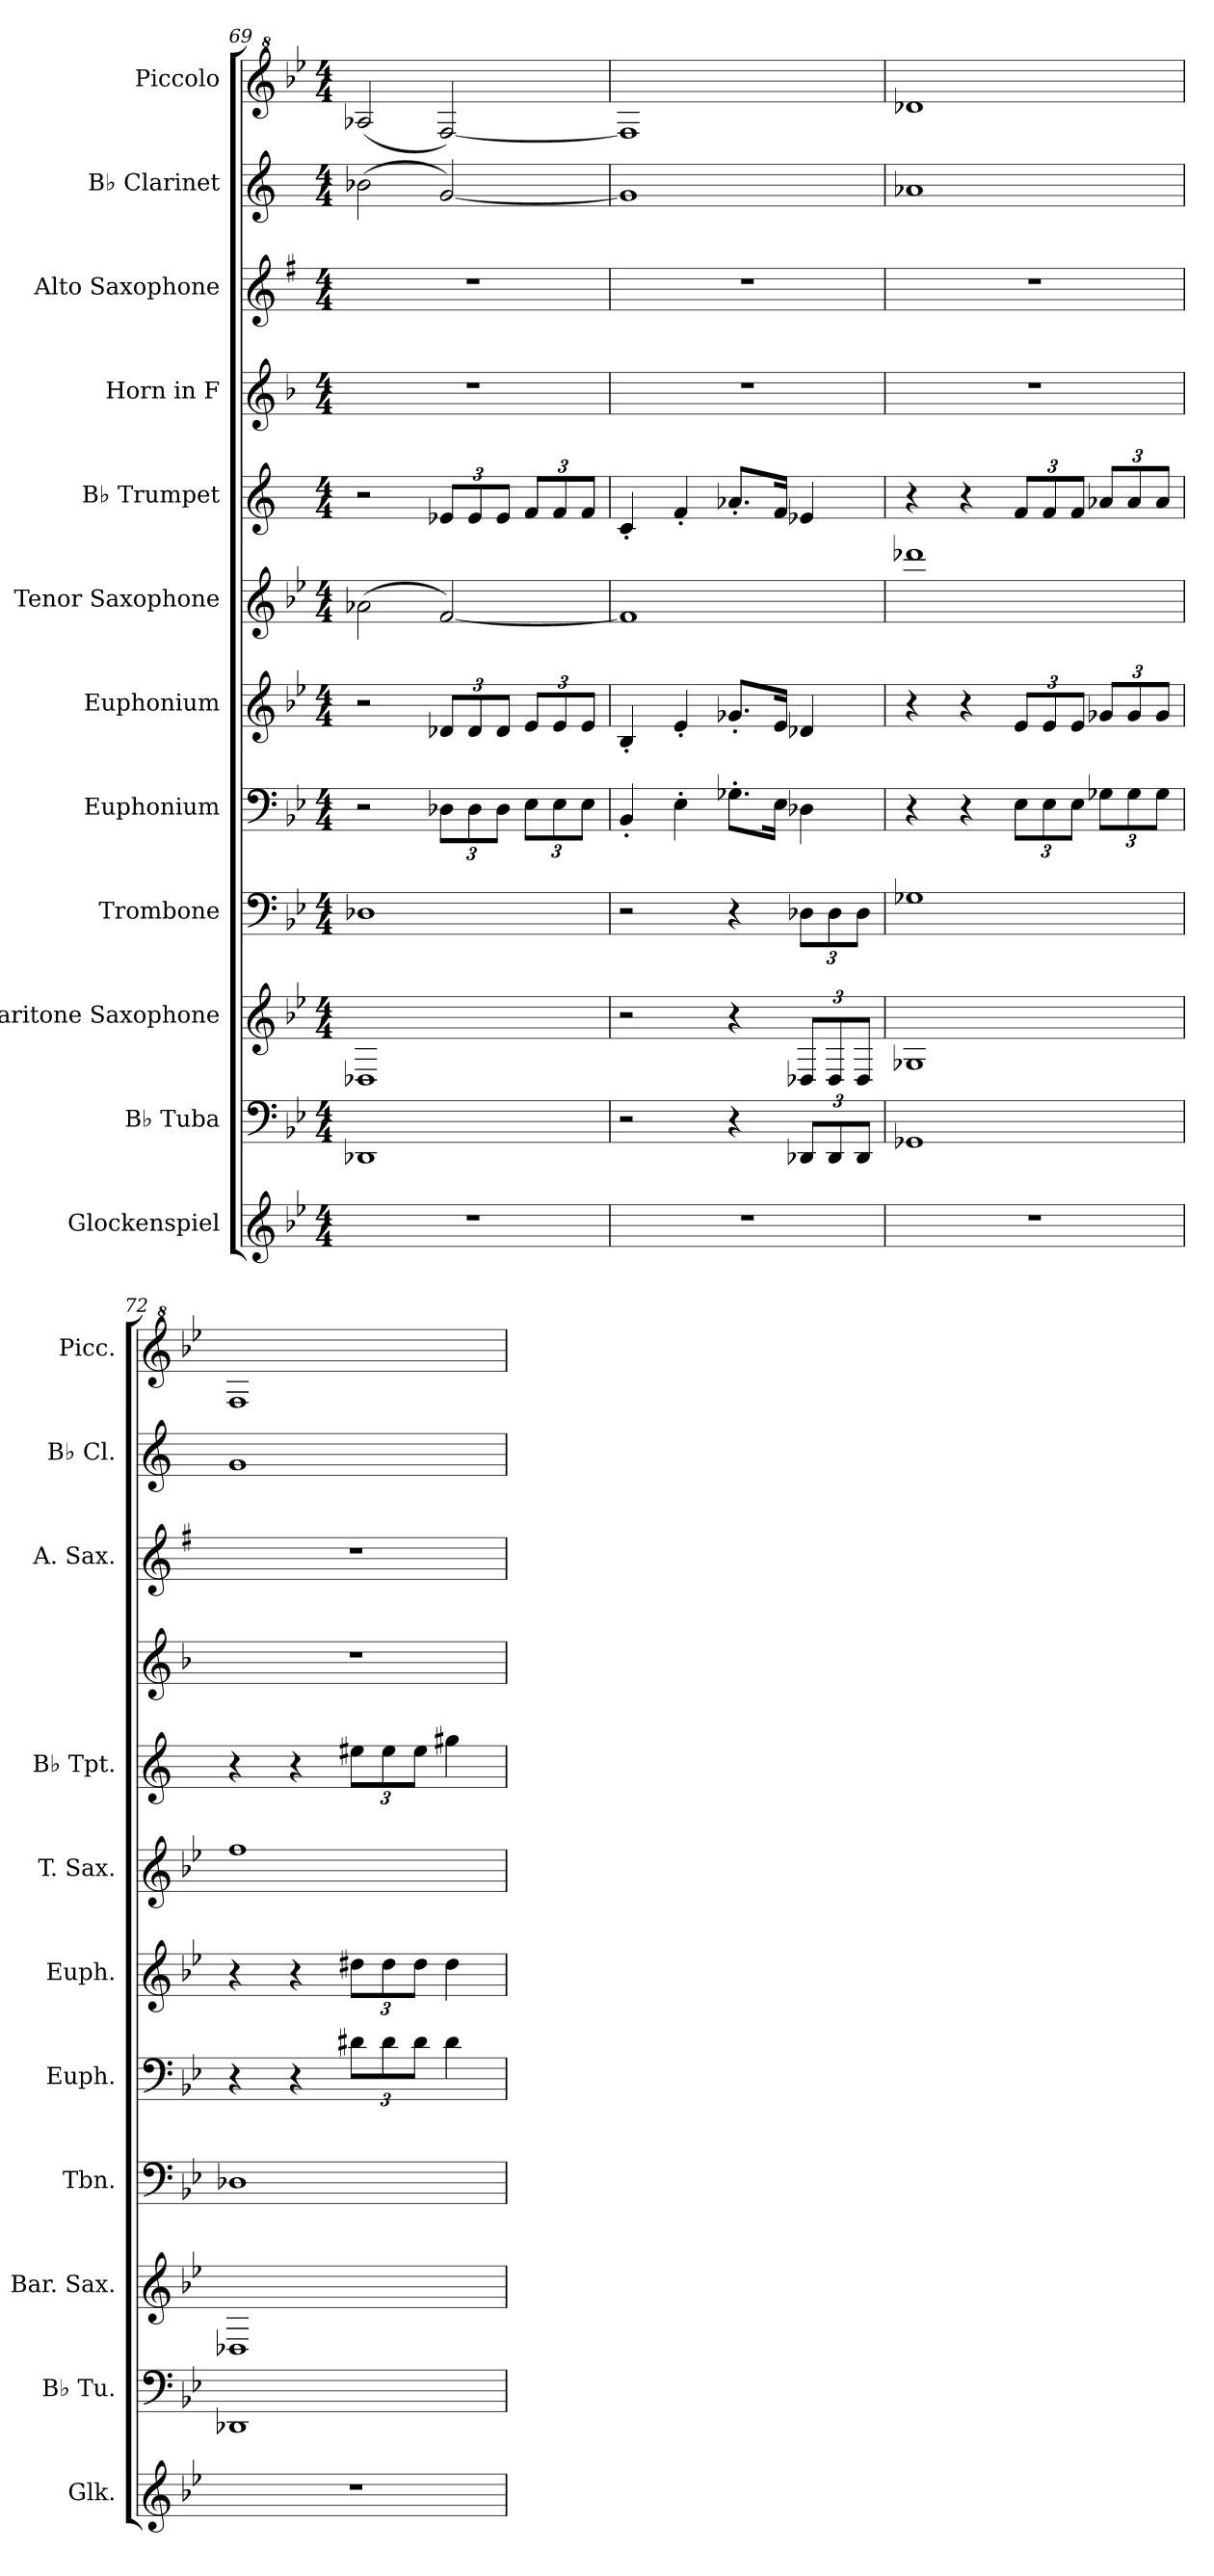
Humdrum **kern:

**kern	**kern	**kern	**kern	**kern	**kern	**kern	**kern	**kern	**kern	**kern	**kern
*part12	*part11	*part10	*part9	*part8	*part7	*part6	*part5	*part4	*part3	*part2	*part1
*staff12	*staff11	*staff10	*staff9	*staff8	*staff7	*staff6	*staff5	*staff4	*staff3	*staff2	*staff1
*I"Glockenspiel	*I"B♭ Tuba	*I"Baritone Saxophone	*I"Trombone	*I"Euphonium	*I"Euphonium	*I"Tenor Saxophone	*I"B♭ Trumpet	*I"Horn in F	*I"Alto Saxophone	*I"B♭ Clarinet	*I"Piccolo
*I'Glk.	*I'B♭ Tu.	*I'Bar. Sax.	*I'Tbn.	*I'Euph.	*I'Euph.	*I'T. Sax.	*I'B♭ Tpt.	*	*I'A. Sax.	*I'B♭ Cl.	*I'Picc.
*clefG2	*clefF4	*clefG2	*clefF4	*clefF4	*clefG2	*clefG2	*clefG2	*clefG2	*clefG2	*clefG2	*clefG^2
*ITrd-14c-24	*	*ITrd12c21	*	*	*ITrd8c14	*ITrd8c14	*ITrd1c2	*ITrd4c7	*ITrd5c9	*ITrd1c2	*ITrd-7c-12
*k[b-e-]	*k[b-e-]	*k[b-e-]	*k[b-e-]	*k[b-e-]	*k[b-e-]	*k[b-e-]	*k[b-e-]	*k[b-e-]	*k[b-e-]	*k[b-e-]	*k[b-e-]
*M4/4	*M4/4	*M4/4	*M4/4	*M4/4	*M4/4	*M4/4	*M4/4	*M4/4	*M4/4	*M4/4	*M4/4
=69	=69	=69	=69	=69	=69	=69	=69	=69	=69	=69	=69
1r	1DD-X	1DD-X	1D-X	2r	2r	(2A-X\	2r	1r	1r	(2a-X\	(2aa-X/
*	*	*	*	*Xbrackettup	*Xbrackettup	*	*Xbrackettup	*	*	*	*
.	.	.	.	12D-X\L	12D-X/L	[2F/)	12d-X/L	.	.	[2f/)	[2ff/)
.	.	.	.	12D-\	12D-/	.	12d-/	.	.	.	.
.	.	.	.	12D-\J	12D-/J	.	12d-/J	.	.	.	.
.	.	.	.	12E-\L	12E-/L	.	12e-/L	.	.	.	.
.	.	.	.	12E-\	12E-/	.	12e-/	.	.	.	.
.	.	.	.	12E-\J	12E-/J	.	12e-/J	.	.	.	.
=70	=70	=70	=70	=70	=70	=70	=70	=70	=70	=70	=70
1r	2r	2r	2r	4BB-'/	4BB-'/	1F]	4B-'/	1r	1r	1f]	1ff]
.	.	.	.	4E-'\	4E-'/	.	4e-'/	.	.	.	.
.	4r	4r	4r	8.G-X'\L	8.G-X'/L	.	8.g-X'/L	.	.	.	.
.	.	.	.	16E-\Jk	16E-/Jk	.	16e-/Jk	.	.	.	.
*	*Xbrackettup	*Xbrackettup	*Xbrackettup	*	*	*	*	*	*	*	*
.	12DD-X/L	12DD-X/L	12D-X\L	4D-X\	4D-X/	.	4d-X/	.	.	.	.
.	12DD-/	12DD-/	12D-\	.	.	.	.	.	.	.	.
.	12DD-/J	12DD-/J	12D-\J	.	.	.	.	.	.	.	.
=71	=71	=71	=71	=71	=71	=71	=71	=71	=71	=71	=71
1r	1GG-X	1GG-X	1G-X	4r	4r	1dd-X	4r	1r	1r	1g-X	1ddd-X
.	.	.	.	4r	4r	.	4r	.	.	.	.
.	.	.	.	12E-\L	12E-/L	.	12e-/L	.	.	.	.
.	.	.	.	12E-\	12E-/	.	12e-/	.	.	.	.
.	.	.	.	12E-\J	12E-/J	.	12e-/J	.	.	.	.
.	.	.	.	12G-X\L	12G-X/L	.	12g-X/L	.	.	.	.
.	.	.	.	12G-\	12G-/	.	12g-/	.	.	.	.
.	.	.	.	12G-\J	12G-/J	.	12g-/J	.	.	.	.
=72	=72	=72	=72	=72	=72	=72	=72	=72	=72	=72	=72
1r	1DD-X	1DD-X	1D-X	4r	4r	1f	4r	1r	1r	1f	1ff
.	.	.	.	4r	4r	.	4r	.	.	.	.
.	.	.	.	12d#X\L	12d#X\L	.	12dd#X\L	.	.	.	.
.	.	.	.	12d#\	12d#\	.	12dd#\	.	.	.	.
.	.	.	.	12d#\J	12d#\J	.	12dd#\J	.	.	.	.
.	.	.	.	4d#\	4d#\	.	4ff#X\	.	.	.	.
=	=	=	=	=	=	=	=	=	=	=	=
*-	*-	*-	*-	*-	*-	*-	*-	*-	*-	*-	*-
